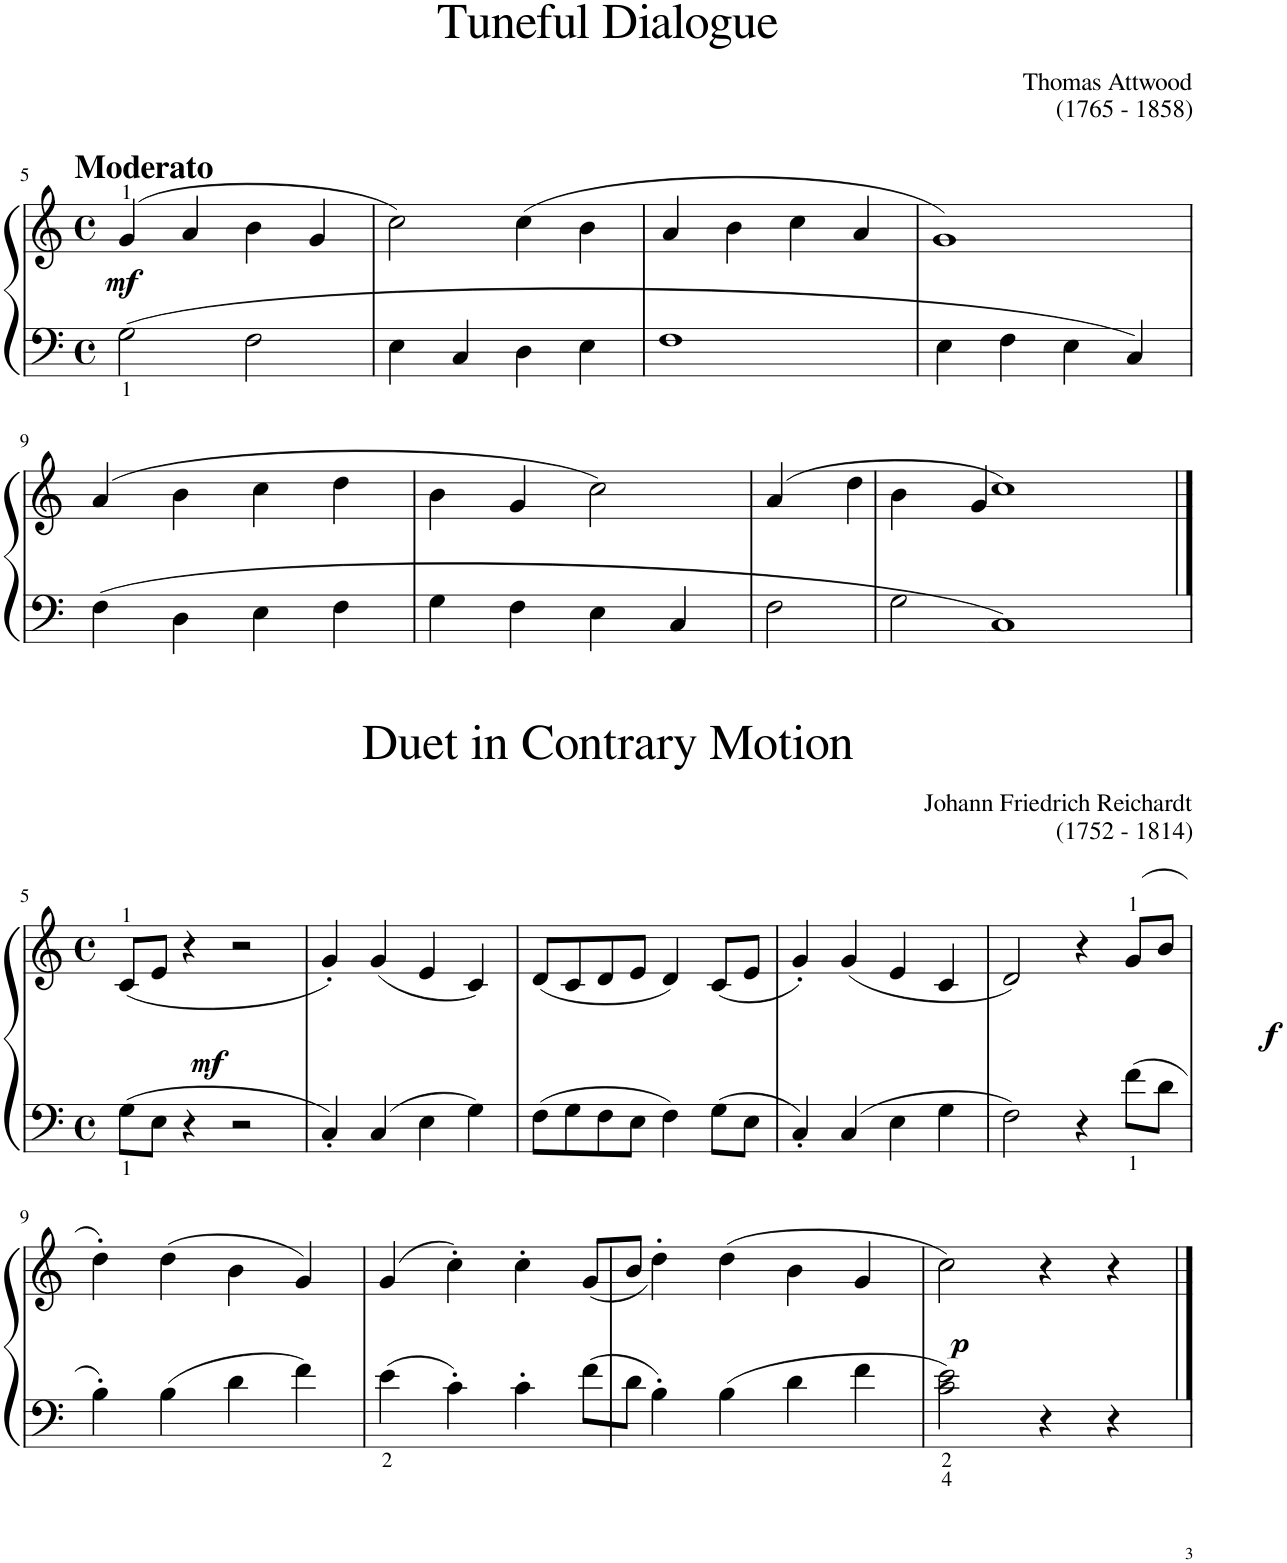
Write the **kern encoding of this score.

**kern	**kern	**dynam
*part1	*part1	*part1
*staff2	*staff1	*staff1/2
*I"Piano	*	*
*I'Pno	*	*
!!LO:PB:g=z
*clefF4	*clefG2	*
*k[]	*k[]	*
*M4/4	*M4/4	*
*met(c)	*met(c)	*
=5	=5	=5
!	!LO:TX:a:B:t=Moderato	!
!	!	!LO:DY:b
2G\	(4g/	mf
.	4a/	.
2F\	4b\	.
.	4g/	.
=6	=6	=6
4E\	2cc\)	.
4C/	.	.
4D\	(4cc\	.
4E\	4b\	.
=7	=7	=7
1F	4a/	.
.	4b\	.
.	4cc\	.
.	4a/	.
=8	=8	=8
4E\	1g)	.
4F\	.	.
4E\	.	.
4C/	.	.
!!LO:LB:g=z
=9	=9	=9
4F\	(4a/	.
4D\	4b\	.
4E\	4cc\	.
4F\	4dd\	.
=10	=10	=10
4G\	4b\	.
4F\	4g/	.
4E\	2cc\)	.
4C/	.	.
=11	=11	=11
2F\	(4a/	.
.	4dd\	.
2G\	4b\	.
.	4g/	.
=12	=12	=12
1C	1cc)	.
!!LO:LB:g=z
==5	==5	==5
*M4/4	*M4/4	*
*met(c)	*met(c)	*
!	!	!LO:DY:b
8G\L	(8c/L	mf
8E\J	8e/J	.
4r	4r	.
2r	2r	.
=5	=5	=5
4C'/	4g'/)	.
4C/	(4g/	.
4E\	4e/	.
4G\	4c/)	.
=6	=6	=6
8F\L	(8d/L	.
8G\	8c/	.
8F\	8d/	.
8E\J	8e/J	.
4F\	4d/)	.
8G\L	(8c/L	.
8E\J	8e/J	.
=7	=7	=7
4C'/	4g'/)	.
4C/	(4g/	.
4E\	4e/	.
4G\	4c/	.
=8	=8	=8
2F\	2d/)	.
4r	4r	.
!	!	!LO:DY:b
8f\L	(8g/L	f
8d\J	8b/J	.
!!LO:LB:g=z
=9	=9	=9
4B'\	4dd'\)	.
4B\	(4dd\	.
4d\	4b\	.
4f\	4g/)	.
=10	=10	=10
4e\	(4g/	.
4c'\	4cc'\)	.
4c'\	4cc'\	.
8f\L	8g/L	.
8d\J	8b/J	.
=11	=11	=11
4B'\	4dd'\	.
4B\	(4dd\	.
4d\	4b\	.
4f\	4g/	.
=12	=12	=12
!	!	!LO:DY:b
2c\ 2e\	2cc\)	p
4r	4r	.
4r	4r	.
==	==	==
*-	*-	*-
